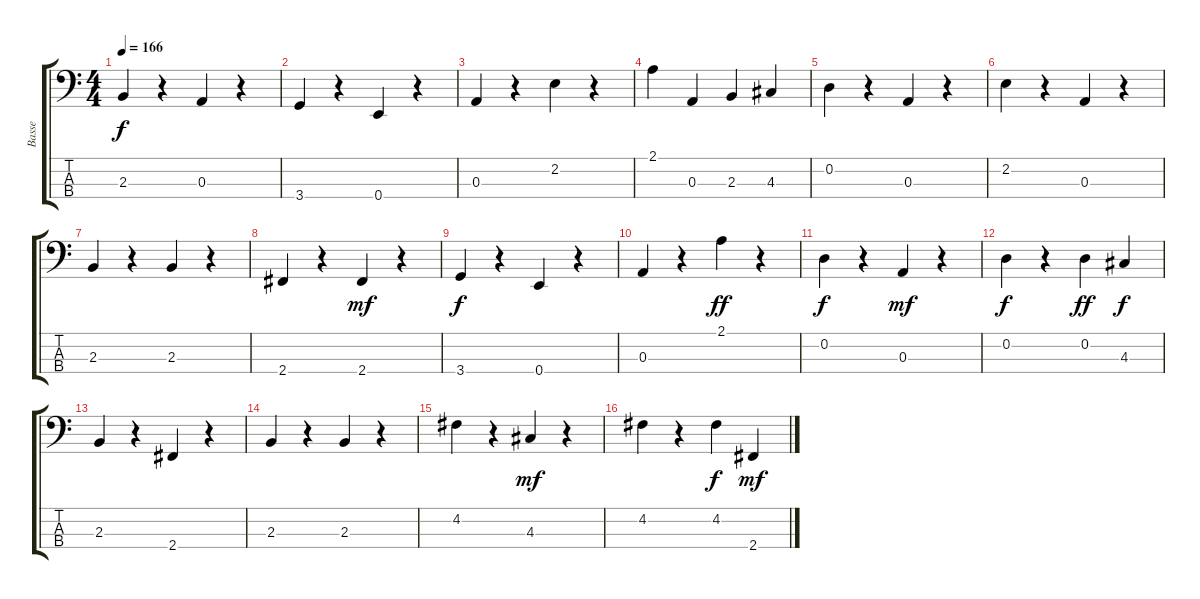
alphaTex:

\track ("Basse" "Basse") {instrument acousticbass}
\staff {score tabs}
\tuning (G2 D2 A1 E1) {hide}
\ts (4 4)
\tempo 166
\clef f4
\ks c
2.3.4{dy f} r.4 0.3.4 r.4 |
3.4.4 r.4 0.4.4 r.4 |
0.3.4 r.4 2.2.4 r.4 |
2.1.4 0.3.4 2.3.4 4.3.4 |
0.2.4 r.4 0.3.4 r.4 |
2.2.4 r.4 0.3.4 r.4 |
2.3.4 r.4 2.3.4 r.4 |
2.4.4 r.4 2.4.4{dy mf} r.4 |
3.4.4{dy f} r.4 0.4.4 r.4 |
0.3.4 r.4 2.1.4{dy ff} r.4 |
0.2.4{dy f} r.4 0.3.4{dy mf} r.4 |
0.2.4{dy f} r.4 0.2.4{dy ff} 4.3.4{dy f} |
2.3.4 r.4 2.4.4 r.4 |
2.3.4 r.4 2.3.4 r.4 |
4.2.4 r.4 4.3.4{dy mf} r.4 |
4.2.4 r.4 4.2.4{dy f} 2.4.4{dy mf}
